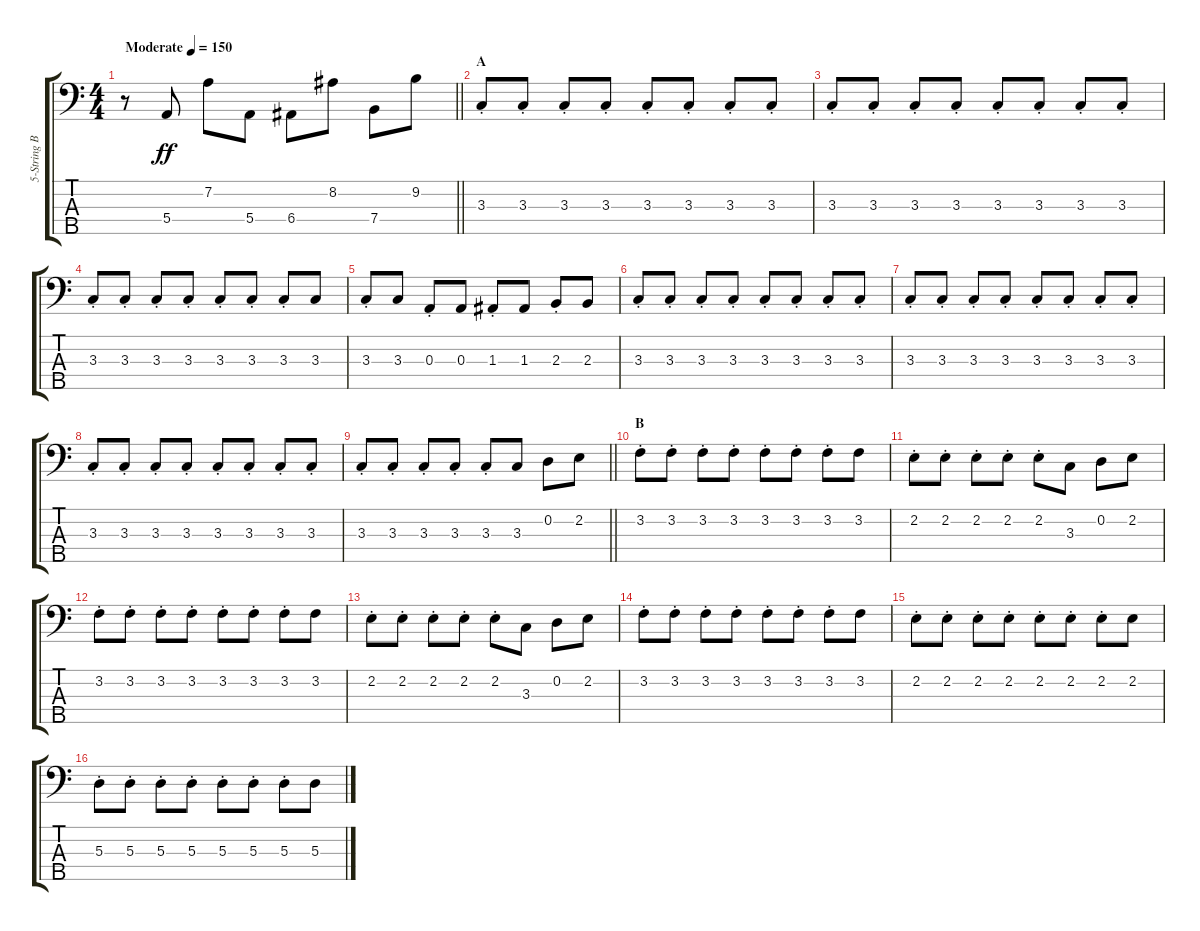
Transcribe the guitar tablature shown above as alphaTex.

\track ("5-String Bass" "5-String B") {instrument electricbassfinger}
\staff {score tabs}
\tuning (G2 D2 A1 E1 B0) {hide}
\ts (4 4)
\tempo (150 "Moderate")
\clef f4
\barLineRight lightlight
\ks c
r.8{dy ff instrument electricbassfinger} 5.4.8 7.2.8 5.4.8 6.4.8 8.2.8 7.4.8 9.2.8 |
\section ("" "A")
3.3{st}.8 3.3{st}.8 3.3{st}.8 3.3{st}.8 3.3{st}.8 3.3{st}.8 3.3{st}.8 3.3{st}.8 |
3.3{st}.8 3.3{st}.8 3.3{st}.8 3.3{st}.8 3.3{st}.8 3.3{st}.8 3.3{st}.8 3.3{st}.8 |
3.3{st}.8 3.3{st}.8 3.3{st}.8 3.3{st}.8 3.3{st}.8 3.3{st}.8 3.3{st}.8 3.3.8 |
3.3{st}.8 3.3.8 0.3{st}.8 0.3.8 1.3{st}.8 1.3.8 2.3{st}.8 2.3.8 |
3.3{st}.8 3.3{st}.8 3.3{st}.8 3.3{st}.8 3.3{st}.8 3.3{st}.8 3.3{st}.8 3.3{st}.8 |
3.3{st}.8 3.3{st}.8 3.3{st}.8 3.3{st}.8 3.3{st}.8 3.3{st}.8 3.3{st}.8 3.3{st}.8 |
3.3{st}.8 3.3{st}.8 3.3{st}.8 3.3{st}.8 3.3{st}.8 3.3{st}.8 3.3{st}.8 3.3{st}.8 |
\barLineRight lightlight
3.3{st}.8 3.3{st}.8 3.3{st}.8 3.3{st}.8 3.3{st}.8 3.3.8 0.2.8 2.2.8 |
\section ("" "B")
3.2{st}.8 3.2{st}.8 3.2{st}.8 3.2{st}.8 3.2{st}.8 3.2{st}.8 3.2{st}.8 3.2.8 |
2.2{st}.8 2.2{st}.8 2.2{st}.8 2.2{st}.8 2.2{st}.8 3.3.8 0.2.8 2.2.8 |
3.2{st}.8 3.2{st}.8 3.2{st}.8 3.2{st}.8 3.2{st}.8 3.2{st}.8 3.2{st}.8 3.2.8 |
2.2{st}.8 2.2{st}.8 2.2{st}.8 2.2{st}.8 2.2{st}.8 3.3.8 0.2.8 2.2.8 |
3.2{st}.8 3.2{st}.8 3.2{st}.8 3.2{st}.8 3.2{st}.8 3.2{st}.8 3.2{st}.8 3.2.8 |
2.2{st}.8 2.2{st}.8 2.2{st}.8 2.2{st}.8 2.2{st}.8 2.2{st}.8 2.2{st}.8 2.2.8 |
5.3{st}.8 5.3{st}.8 5.3{st}.8 5.3{st}.8 5.3{st}.8 5.3{st}.8 5.3{st}.8 5.3.8
